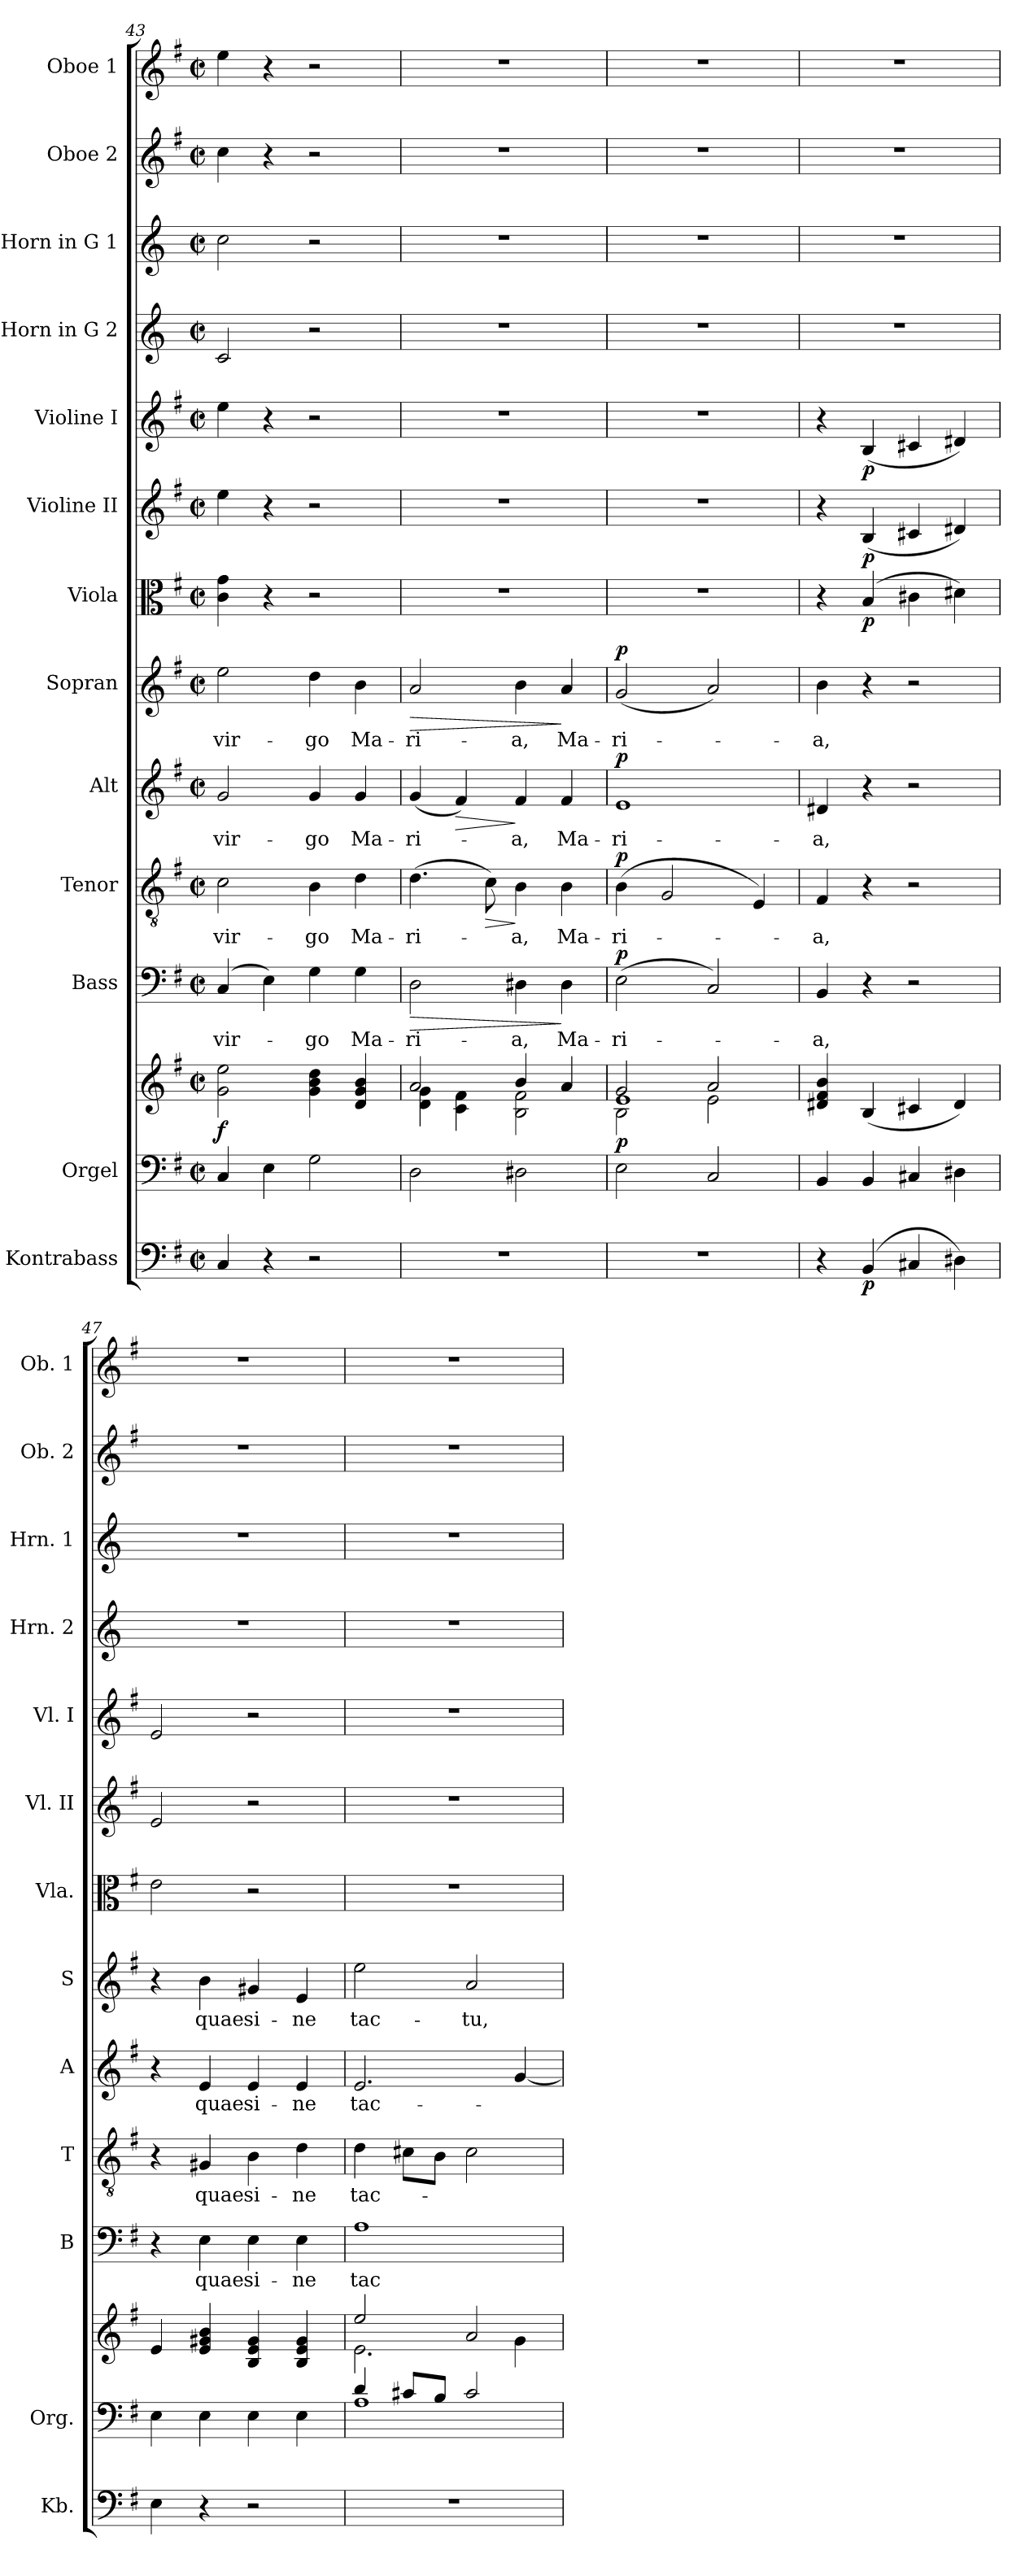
**kern	**dynam	**kern	**kern	**dynam	**kern	**text	**dynam	**kern	**text	**dynam	**kern	**text	**dynam	**kern	**text	**dynam	**kern	**dynam	**kern	**dynam	**kern	**dynam	**kern	**kern	**kern	**kern
*part13	*part13	*part12	*part12	*part12	*part11	*part11	*part11	*part10	*part10	*part10	*part9	*part9	*part9	*part8	*part8	*part8	*part7	*part7	*part6	*part6	*part5	*part5	*part4	*part3	*part2	*part1
*staff14	*staff14	*staff13	*staff12	*staff12/13	*staff11	*staff11	*staff11	*staff10	*staff10	*staff10	*staff9	*staff9	*staff9	*staff8	*staff8	*staff8	*staff7	*staff7	*staff6	*staff6	*staff5	*staff5	*staff4	*staff3	*staff2	*staff1
*I"Kontrabass	*	*I"Orgel	*	*	*I"Bass	*	*	*I"Tenor	*	*	*I"Alt	*	*	*I"Sopran	*	*	*I"Viola	*	*I"Violine II	*	*I"Violine I	*	*I"Horn in G 2	*I"Horn in G 1	*I"Oboe 2	*I"Oboe 1
*I'Kb.	*	*I'Org.	*	*	*I'B	*	*	*I'T	*	*	*I'A	*	*	*I'S	*	*	*I'Vla.	*	*I'Vl. II	*	*I'Vl. I	*	*I'Hrn. 2	*I'Hrn. 1	*I'Ob. 2	*I'Ob. 1
*clefF4	*	*clefF4	*clefG2	*	*clefF4	*	*	*clefGv2	*	*	*clefG2	*	*	*clefG2	*	*	*clefC3	*	*clefG2	*	*clefG2	*	*clefG2	*clefG2	*clefG2	*clefG2
*ITrd7c12	*	*	*	*	*	*	*	*	*	*	*	*	*	*	*	*	*	*	*	*	*	*	*ITrd3c5	*ITrd3c5	*	*
*k[f#]	*	*k[f#]	*k[f#]	*	*k[f#]	*	*	*k[f#]	*	*	*k[f#]	*	*	*k[f#]	*	*	*k[f#]	*	*k[f#]	*	*k[f#]	*	*k[f#]	*k[f#]	*k[f#]	*k[f#]
*G:	*	*G:	*G:	*	*G:	*	*	*G:	*	*	*G:	*	*	*G:	*	*	*G:	*	*G:	*	*G:	*	*G:	*G:	*G:	*G:
*M2/2	*	*M2/2	*M2/2	*	*M2/2	*	*	*M2/2	*	*	*M2/2	*	*	*M2/2	*	*	*M2/2	*	*M2/2	*	*M2/2	*	*M2/2	*M2/2	*M2/2	*M2/2
*met(c|)	*	*met(c|)	*met(c|)	*	*met(c|)	*	*	*met(c|)	*	*	*met(c|)	*	*	*met(c|)	*	*	*met(c|)	*	*met(c|)	*	*met(c|)	*	*met(c|)	*met(c|)	*met(c|)	*met(c|)
=43	=43	=43	=43	=43	=43	=43	=43	=43	=43	=43	=43	=43	=43	=43	=43	=43	=43	=43	=43	=43	=43	=43	=43	=43	=43	=43
!	!	!	!	!LO:DY:b	!	!LO:LY:b	!	!	!LO:LY:b	!	!	!LO:LY:b	!	!	!LO:LY:b	!	!	!	!	!	!	!	!	!	!	!
4CC/	.	4C/	2g\ 2ee\	f	(4C/	vir-	.	2c\	vir-	.	2g/	vir-	.	2ee\	vir-	.	4c\ 4g\	.	4ee\	.	4ee\	.	2G/	2g\	4cc\	4ee\
4r	.	4E\	.	.	4E\)	.	.	.	.	.	.	.	.	.	.	.	4r	.	4r	.	4r	.	.	.	4r	4r
!	!	!	!	!	!	!LO:LY:b	!	!	!LO:LY:b	!	!	!LO:LY:b	!	!	!LO:LY:b	!	!	!	!	!	!	!	!	!	!	!
2r	.	2G\	4g\ 4b\ 4dd\	.	4G\	-go	.	4B\	-go	.	4g/	-go	.	4dd\	-go	.	2r	.	2r	.	2r	.	2r	2r	2r	2r
!	!	!	!	!	!	!LO:LY:b	!	!	!LO:LY:b	!	!	!LO:LY:b	!	!	!LO:LY:b	!	!	!	!	!	!	!	!	!	!	!
.	.	.	4d/ 4g/ 4b/	.	4G\	Ma-	.	4d\	Ma-	.	4g/	Ma-	.	4b\	Ma-	.	.	.	.	.	.	.	.	.	.	.
=44	=44	=44	=44	=44	=44	=44	=44	=44	=44	=44	=44	=44	=44	=44	=44	=44	=44	=44	=44	=44	=44	=44	=44	=44	=44	=44
*	*	*	*^	*	*	*	*	*	*	*	*	*	*	*	*	*	*	*	*	*	*	*	*	*	*	*
!	!	!	!	!	!	!	!LO:LY:b	!LO:HP:b	!	!LO:LY:b	!	!	!LO:LY:b	!	!	!LO:LY:b	!LO:HP:b	!	!	!	!	!	!	!	!	!	!
1r	.	2D\	2a/	4d\ 4g\	.	2D\	-ri-	>	(>4.d\	-ri-	.	(<4g/	-ri-	.	2a/	-ri-	>	1r	.	1r	.	1r	.	1r	1r	1r	1r
!	!	!	!	!	!	!	!	!	!	!	!	!	!	!LO:HP:b	!	!	!	!	!	!	!	!	!	!	!	!	!
.	.	.	.	4c\ 4f#\	.	.	.	.	.	.	.	4f#/)	.	>	.	.	.	.	.	.	.	.	.	.	.	.	.
!	!	!	!	!	!	!	!	!	!	!	!LO:HP:b	!	!	!	!	!	!	!	!	!	!	!	!	!	!	!	!
.	.	.	.	.	.	.	.	.	8c\)	.	>	.	.	.	.	.	.	.	.	.	.	.	.	.	.	.	.
!	!	!	!	!	!	!	!LO:LY:b	!	!	!LO:LY:b	!	!	!LO:LY:b	!	!	!LO:LY:b	!	!	!	!	!	!	!	!	!	!	!
.	.	2D#X\	4b/	2B\ 2f#\	.	4D#X\	-a,	.	4B\	-a,	]	4f#/	-a,	]	4b\	-a,	.	.	.	.	.	.	.	.	.	.	.
!	!	!	!	!	!	!	!LO:LY:b	!	!	!LO:LY:b	!	!	!LO:LY:b	!	!	!LO:LY:b	!	!	!	!	!	!	!	!	!	!	!
.	.	.	4a/	.	.	4D#\	Ma-	]	4B\	Ma-	.	4f#/	Ma-	.	4a/	Ma-	]	.	.	.	.	.	.	.	.	.	.
=45	=45	=45	=45	=45	=45	=45	=45	=45	=45	=45	=45	=45	=45	=45	=45	=45	=45	=45	=45	=45	=45	=45	=45	=45	=45	=45	=45
*	*	*	*	*^	*	*	*	*	*	*	*	*	*	*	*	*	*	*	*	*	*	*	*	*	*	*	*
!	!	!	!	!	!	!LO:DY:b	!	!LO:LY:b	!LO:DY:a	!	!LO:LY:b	!LO:DY:a	!	!LO:LY:b	!LO:DY:a	!	!LO:LY:b	!LO:DY:a	!	!	!	!	!	!	!	!	!	!
1r	.	2E\	2g/	1e	2B\	p	(>2E\	-ri-	p	(<4B\	-ri-	p	1e	-ri-	p	(<2g/	-ri-	p	1r	.	1r	.	1r	.	1r	1r	1r	1r
.	.	.	.	.	.	.	.	.	.	2G/	.	.	.	.	.	.	.	.	.	.	.	.	.	.	.	.	.	.
.	.	2C/	2a/	.	2e\	.	2C/)	.	.	.	.	.	.	.	.	2a/)	.	.	.	.	.	.	.	.	.	.	.	.
.	.	.	.	.	.	.	.	.	.	4E/)	.	.	.	.	.	.	.	.	.	.	.	.	.	.	.	.	.	.
*	*	*	*v	*v	*v	*	*	*	*	*	*	*	*	*	*	*	*	*	*	*	*	*	*	*	*	*	*	*
=46	=46	=46	=46	=46	=46	=46	=46	=46	=46	=46	=46	=46	=46	=46	=46	=46	=46	=46	=46	=46	=46	=46	=46	=46	=46	=46
!	!	!	!	!	!	!LO:LY:b	!	!	!LO:LY:b	!	!	!LO:LY:b	!	!	!LO:LY:b	!	!	!	!	!	!	!	!	!	!	!
4r	.	4BB/	4d#X/ 4f#/ 4b/	.	4BB/	-a,	.	4F#/	-a,	.	4d#X/	-a,	.	4b\	-a,	.	4r	.	4r	.	4r	.	1r	1r	1r	1r
!	!LO:DY:b	!	!	!	!	!	!	!	!	!	!	!	!	!	!	!	!	!LO:DY:b	!	!LO:DY:b	!	!LO:DY:b	!	!	!	!
(<4BBB/	p	4BB/	(<4B/	.	4r	.	.	4r	.	.	4r	.	.	4r	.	.	(4B/	p	(<4B/	p	(<4B/	p	.	.	.	.
4CC#X/	.	4C#X/	4c#X/	.	2r	.	.	2r	.	.	2r	.	.	2r	.	.	4c#X\	.	4c#X/	.	4c#X/	.	.	.	.	.
4DD#X\)	.	4D#X\	4d#/)	.	.	.	.	.	.	.	.	.	.	.	.	.	4d#X\)	.	4d#X/)	.	4d#X/)	.	.	.	.	.
=47	=47	=47	=47	=47	=47	=47	=47	=47	=47	=47	=47	=47	=47	=47	=47	=47	=47	=47	=47	=47	=47	=47	=47	=47	=47	=47
4EE\	.	4E\	4e/	.	4r	.	.	4r	.	.	4r	.	.	4r	.	.	2e\	.	2e/	.	2e/	.	1r	1r	1r	1r
!	!	!	!	!	!	!LO:LY:b	!	!	!LO:LY:b	!	!	!LO:LY:b	!	!	!LO:LY:b	!	!	!	!	!	!	!	!	!	!	!
4r	.	4E\	4e/ 4g#X/ 4b/	.	4E\	quae	.	4G#X/	quae	.	4e/	quae	.	4b\	quae	.	.	.	.	.	.	.	.	.	.	.
!	!	!	!	!	!	!LO:LY:b	!	!	!LO:LY:b	!	!	!LO:LY:b	!	!	!LO:LY:b	!	!	!	!	!	!	!	!	!	!	!
2r	.	4E\	4B/ 4e/ 4g#/	.	4E\	si-	.	4B\	si-	.	4e/	si-	.	4g#X/	si-	.	2r	.	2r	.	2r	.	.	.	.	.
!	!	!	!	!	!	!LO:LY:b	!	!	!LO:LY:b	!	!	!LO:LY:b	!	!	!LO:LY:b	!	!	!	!	!	!	!	!	!	!	!
.	.	4E\	4B/ 4e/ 4g#/	.	4E\	-ne	.	4d\	-ne	.	4e/	-ne	.	4e/	-ne	.	.	.	.	.	.	.	.	.	.	.
=48	=48	=48	=48	=48	=48	=48	=48	=48	=48	=48	=48	=48	=48	=48	=48	=48	=48	=48	=48	=48	=48	=48	=48	=48	=48	=48
*	*	*^	*^	*	*	*	*	*	*	*	*	*	*	*	*	*	*	*	*	*	*	*	*	*	*	*
!	!	!	!	!	!	!	!	!LO:LY:b	!	!	!LO:LY:b	!	!	!LO:LY:b	!	!	!LO:LY:b	!	!	!	!	!	!	!	!	!	!	!
1r	.	4d/	1A	2ee/	2.e\	.	1A	tac-	.	4d\	tac-	.	2.e/	tac-	.	2ee\	tac-	.	1r	.	1r	.	1r	.	1r	1r	1r	1r
.	.	8c#X/L	.	.	.	.	.	.	.	8c#X\L	.	.	.	.	.	.	.	.	.	.	.	.	.	.	.	.	.	.
.	.	8B/J	.	.	.	.	.	.	.	8B\J	.	.	.	.	.	.	.	.	.	.	.	.	.	.	.	.	.	.
!	!	!	!	!	!	!	!	!	!	!	!	!	!	!	!	!	!LO:LY:b	!	!	!	!	!	!	!	!	!	!	!
.	.	2c#/	.	2a/	.	.	.	.	.	2c#\	.	.	.	.	.	2a/	-tu,	.	.	.	.	.	.	.	.	.	.	.
.	.	.	.	.	4g\	.	.	.	.	.	.	.	[4g/	.	.	.	.	.	.	.	.	.	.	.	.	.	.	.
*	*	*v	*v	*	*	*	*	*	*	*	*	*	*	*	*	*	*	*	*	*	*	*	*	*	*	*	*	*
*	*	*	*v	*v	*	*	*	*	*	*	*	*	*	*	*	*	*	*	*	*	*	*	*	*	*	*	*
=	=	=	=	=	=	=	=	=	=	=	=	=	=	=	=	=	=	=	=	=	=	=	=	=	=	=
*-	*-	*-	*-	*-	*-	*-	*-	*-	*-	*-	*-	*-	*-	*-	*-	*-	*-	*-	*-	*-	*-	*-	*-	*-	*-	*-
